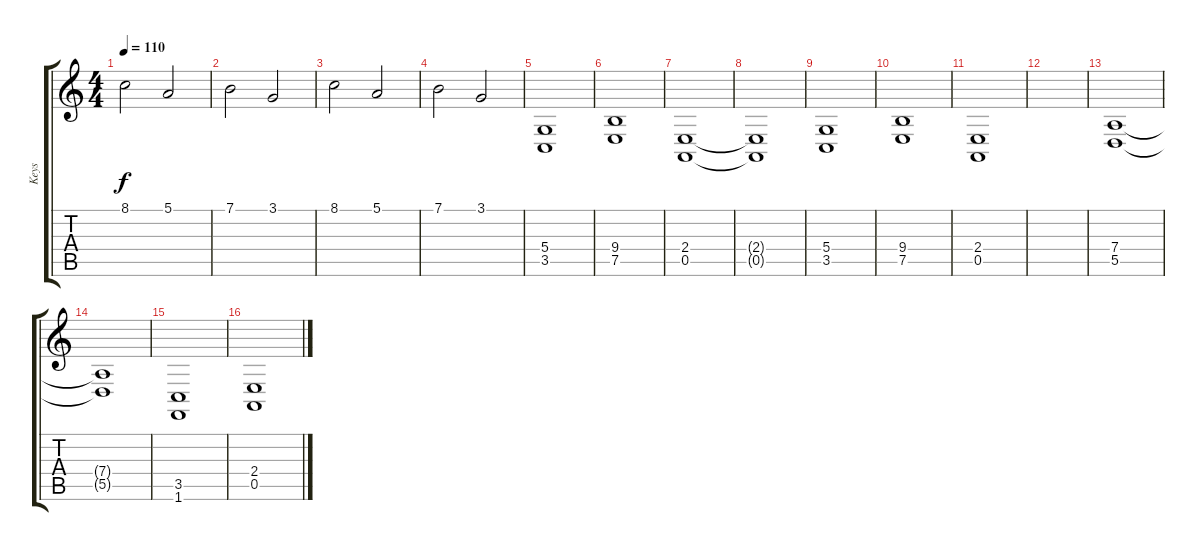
\track ("Keys" "Keys") {instrument drawbarorgan}
\staff {score tabs}
\tuning (E4 B3 G3 D3 A2 E2) {hide}
\ts (4 4)
\tempo 110
\clef g2
\ks c
8.1.2{dy f} 5.1.2 |
7.1.2 3.1.2 |
8.1.2 5.1.2 |
7.1.2 3.1.2 |
(5.4 3.5).1 |
(9.4 7.5).1 |
(2.4 0.5).1 |
(2.4{t} 0.5{t}).1 |
(5.4 3.5).1 |
(9.4 7.5).1 |
(2.4 0.5).1 |
|
(7.4 5.5).1 |
(7.4{t} 5.5{t}).1 |
(3.5 1.6).1 |
(2.4 0.5).1
